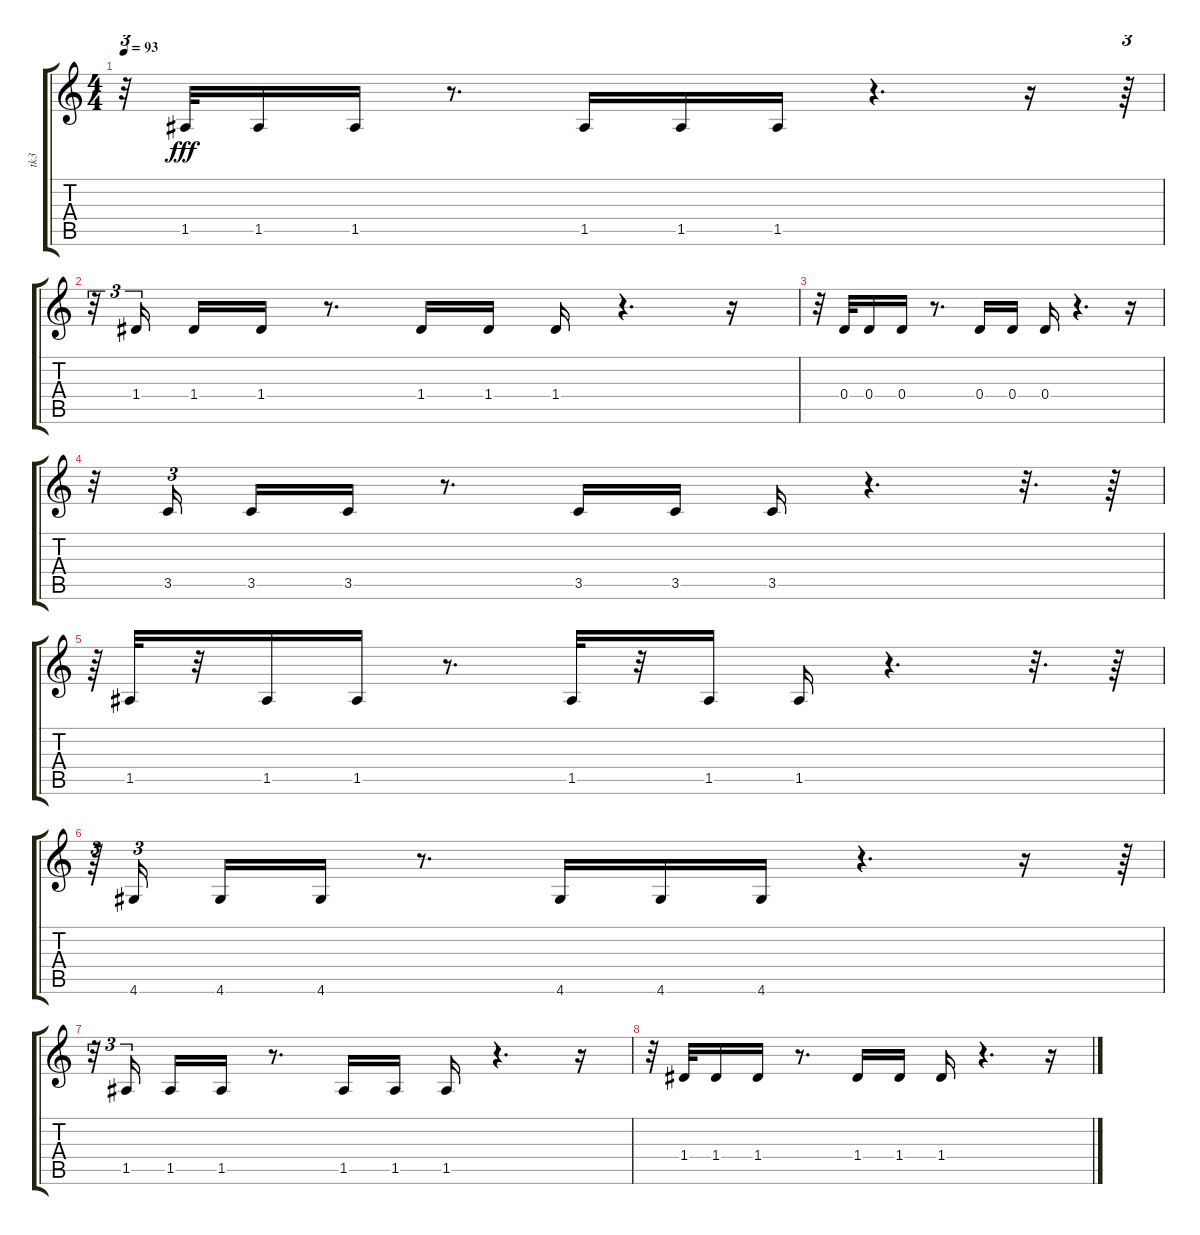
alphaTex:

\track ("tk3" "tk3") {instrument electricbassfinger}
\staff {score tabs}
\tuning (E4 B3 G3 D3 A2 E2) {hide}
\ts (4 4)
\tempo 93
\clef g2
\ks c
r.32{tu (3 2) dy fff} 1.5.32 1.5.16 1.5.16 r.8{d} 1.5.16 1.5.16 1.5.16 r.4{d} r.16 r.64{tu (3 2)} |
r.32{tu (3 2)} 1.4.16{tu (3 2)} 1.4.16 1.4.16 r.8{d} 1.4.16 1.4.16 1.4.16 r.4{d} r.16 |
r.32 0.4.32 0.4.16 0.4.16 r.8{d} 0.4.16 0.4.16 0.4.16 r.4{d} r.16 |
r.32 3.5.16{tu (3 2)} 3.5.16 3.5.16 r.8{d} 3.5.16 3.5.16 3.5.16 r.4{d} r.32{d} r.64 |
r.64{tu (3 2)} 1.5.32 r.32 1.5.16 1.5.16 r.8{d} 1.5.32 r.32 1.5.16 1.5.16 r.4{d} r.32{d} r.64 |
r.64{tu (3 2)} 4.6.16{tu (3 2)} 4.6.16 4.6.16 r.8{d} 4.6.16 4.6.16 4.6.16 r.4{d} r.16 r.64{tu (3 2)} |
r.32{tu (3 2)} 1.5.16{tu (3 2)} 1.5.16 1.5.16 r.8{d} 1.5.16 1.5.16 1.5.16 r.4{d} r.16 |
r.32 1.4.32 1.4.16 1.4.16 r.8{d} 1.4.16 1.4.16 1.4.16 r.4{d} r.16
